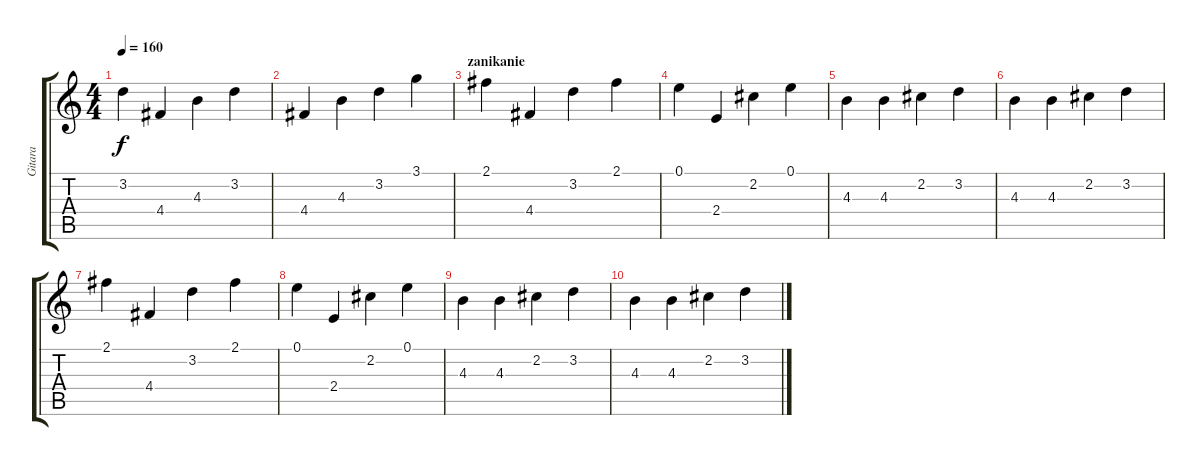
\track ("Gitara" "Gitara") {instrument electricguitarclean}
\staff {score tabs}
\tuning (E4 B3 G3 D3 A2 E2) {hide}
\ts (4 4)
\tempo 160
\clef g2
\ks c
3.2.4{dy f} 4.4.4 4.3.4 3.2.4 |
4.4.4 4.3.4 3.2.4 3.1.4 |
\section ("" "zanikanie")
2.1.4{volume 6} 4.4.4 3.2.4 2.1.4 |
0.1.4 2.4.4 2.2.4 0.1.4 |
4.3.4 4.3.4 2.2.4 3.2.4 |
4.3.4 4.3.4 2.2.4 3.2.4 |
2.1.4{volume 2} 4.4.4 3.2.4 2.1.4 |
0.1.4 2.4.4 2.2.4 0.1.4 |
4.3.4 4.3.4 2.2.4 3.2.4 |
4.3.4 4.3.4 2.2.4 3.2.4
